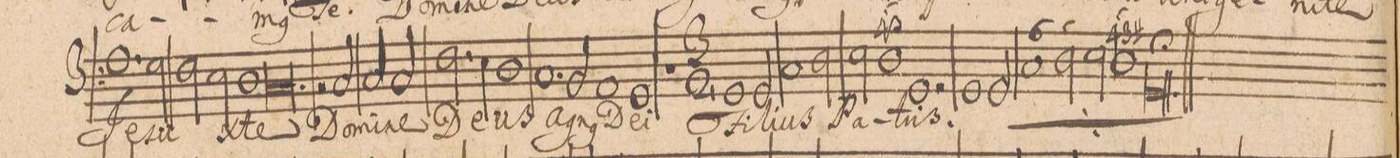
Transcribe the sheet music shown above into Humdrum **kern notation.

**kern	**text	**fba
*I"BASSVS.	*	*
*clefF4	*	*
*k[]	*	*
*met(c|)	*	*
*M2/1	*	*
1.A\	Je-	.
2G\	-su	.
=46-	=46-	=46-
2F\	.	.
2E\	.	.
1D\	x-	.
=47-	=47-	=47-
0.C/	-te	.
=48-	=48-	=48-
2rBB	.	.
2C/	Do-	.
=49-	=49-	=49-
2C/	-mi-	.
2C/	-ne	.
2.F\	De-	.
4E\	.	.
=50-	=50-	=50-
1D\	-us	.
1.C/	A-	.
=51-	=51-	=51-
2BB/	-gn(us)	.
1AA/	De-	.
=52-	=52-	=52-
1GG/	-i	.
1r	.	.
=53-	=53-	=53-
*M3/2	*	*
1GG/	Fi-	.
2GG/	-li-	.
=54-	=54-	=54-
1C/	-us	.
2D\	Pa-	.
=55-	=55-	=55-
2E\	.	.
1D\	.	4
.	.	3
=56-	=56-	=56-
1GG/	-tris.	.
2rGG	.	.
=57-	=57-	=57-
*	*ij	*
1GG/	Fi-	.
2GG/	-li-	.
=58-	=58-	=58-
1C/	-us	6
2D\	Pa-	5
=59-	=59-	=59-
2E\	.	.
1D\	.	4
.	.	3#r
=60-	=60-	=60-
1.GG/;	-tris.	.
*-	*-	*-
